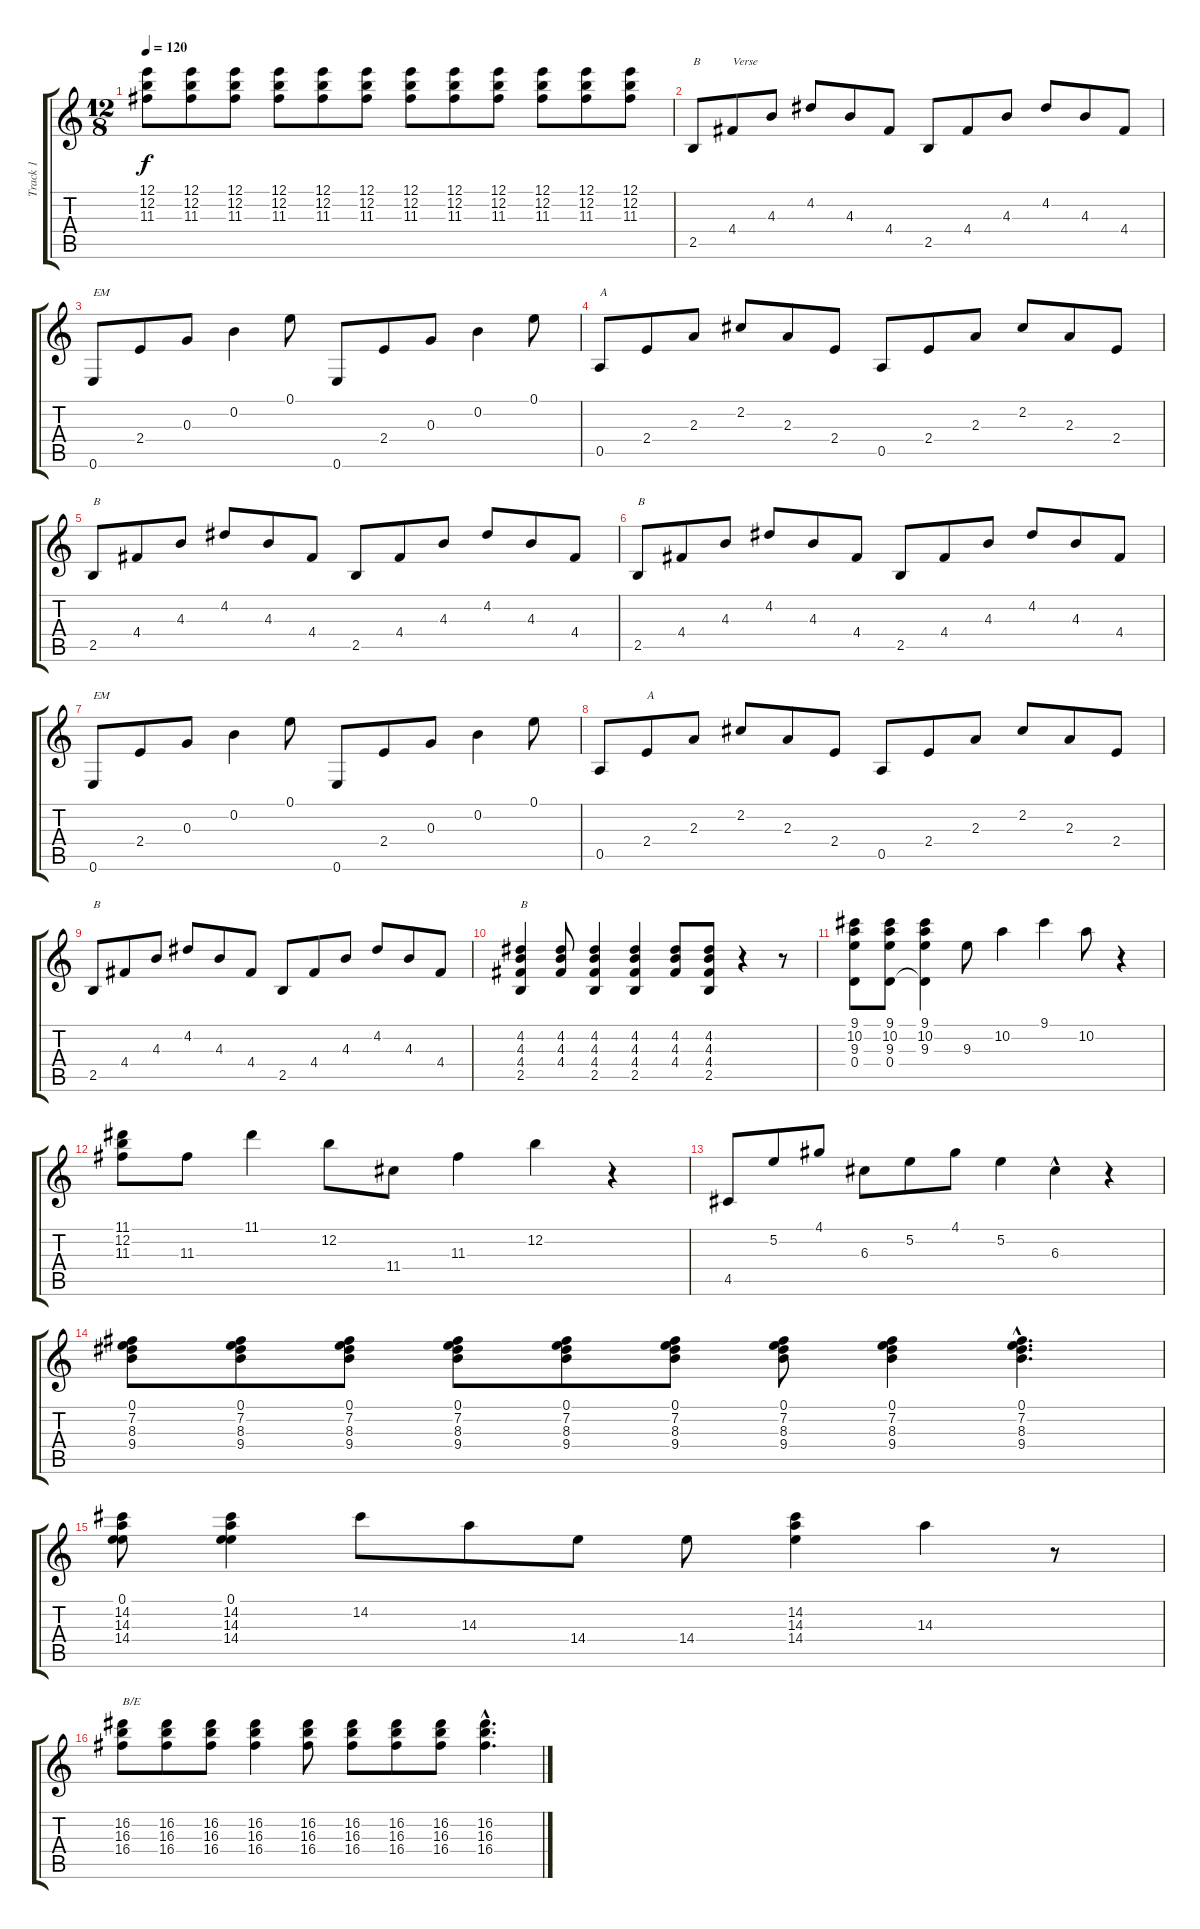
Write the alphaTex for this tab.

\track ("Track 1" "Track 1") {instrument acousticguitarnylon}
\staff {score tabs}
\tuning (E4 B3 G3 D3 A2 E2) {hide}
\ts (12 8)
\tempo 120
\clef g2
\ks c
(12.1 12.2 11.3).8{dy f} (12.1 12.2 11.3).8 (12.1 12.2 11.3).8 (12.1 12.2 11.3).8 (12.1 12.2 11.3).8 (12.1 12.2 11.3).8 (12.1 12.2 11.3).8 (12.1 12.2 11.3).8 (12.1 12.2 11.3).8 (12.1 12.2 11.3).8 (12.1 12.2 11.3).8 (12.1 12.2 11.3).8 |
2.5.8{txt "B"} 4.4.8{txt "Verse"} 4.3.8 4.2.8 4.3.8 4.4.8 2.5.8 4.4.8 4.3.8 4.2.8 4.3.8 4.4.8 |
0.6.8{txt "EM"} 2.4.8 0.3.8 0.2.4 0.1.8 0.6.8 2.4.8 0.3.8 0.2.4 0.1.8 |
0.5.8{txt "A"} 2.4.8 2.3.8 2.2.8 2.3.8 2.4.8 0.5.8 2.4.8 2.3.8 2.2.8 2.3.8 2.4.8 |
2.5.8{txt "B"} 4.4.8 4.3.8 4.2.8 4.3.8 4.4.8 2.5.8 4.4.8 4.3.8 4.2.8 4.3.8 4.4.8 |
2.5.8{txt "B"} 4.4.8 4.3.8 4.2.8 4.3.8 4.4.8 2.5.8 4.4.8 4.3.8 4.2.8 4.3.8 4.4.8 |
0.6.8{txt "EM"} 2.4.8 0.3.8 0.2.4 0.1.8 0.6.8 2.4.8 0.3.8 0.2.4 0.1.8 |
0.5.8 2.4.8{txt "A"} 2.3.8 2.2.8 2.3.8 2.4.8 0.5.8 2.4.8 2.3.8 2.2.8 2.3.8 2.4.8 |
2.5.8{txt "B"} 4.4.8 4.3.8 4.2.8 4.3.8 4.4.8 2.5.8 4.4.8 4.3.8 4.2.8 4.3.8 4.4.8 |
(4.2 4.3 4.4 2.5).4{txt "B"} (4.2 4.3 4.4).8 (4.2 4.3 4.4 2.5).4 (4.2 4.3 4.4 2.5).4 (4.2 4.3 4.4).8 (4.2 4.3 4.4 2.5).8 r.4 r.8 |
(9.1 10.2 9.3 0.4).8 (9.1 10.2 9.3 0.4).8 (9.1 10.2 9.3 0.4{t}).4 9.3.8 10.2.4 9.1.4 10.2.8 r.4 |
(11.1 12.2 11.3).8 11.3.8 11.1.4 12.2.8 11.4.8 11.3.4 12.2.4 r.4 |
4.5.8 5.2.8 4.1.8 6.3.8 5.2.8 4.1.8 5.2.4 6.3{hac}.4 r.4 |
(0.1 7.2 8.3 9.4).8 (0.1 7.2 8.3 9.4).8 (0.1 7.2 8.3 9.4).8 (0.1 7.2 8.3 9.4).8 (0.1 7.2 8.3 9.4).8 (0.1 7.2 8.3 9.4).8 (0.1 7.2 8.3 9.4).8 (0.1 7.2 8.3 9.4).4 (0.1{hac} 7.2{hac} 8.3{hac} 9.4{hac}).4{d} |
(0.1 14.2 14.3 14.4).8 (0.1 14.2 14.3 14.4).4 14.2.8 14.3.8 14.4.8 14.4.8 (14.2 14.3 14.4).4 14.3.4 r.8 |
(16.2 16.3 16.4).8{txt "B/E"} (16.2 16.3 16.4).8 (16.2 16.3 16.4).8 (16.2 16.3 16.4).4 (16.2 16.3 16.4).8 (16.2 16.3 16.4).8 (16.2 16.3 16.4).8 (16.2 16.3 16.4).8 (16.2{hac} 16.3{hac} 16.4{hac}).4{d}
